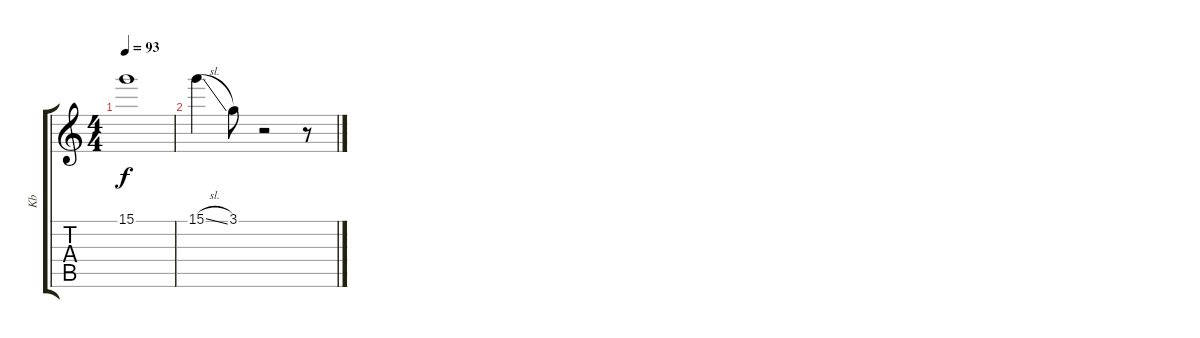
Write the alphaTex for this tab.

\track ("Kb" "Kb") {instrument distortionguitar}
\staff {score tabs}
\tuning (E4 B3 G3 D3 A2 E2) {hide}
\ts (4 4)
\tempo 93
\clef g2
\ks c
15.1.1{dy f} |
15.1{sl}.4 3.1.8 r.2 r.8{instrument whistle}
